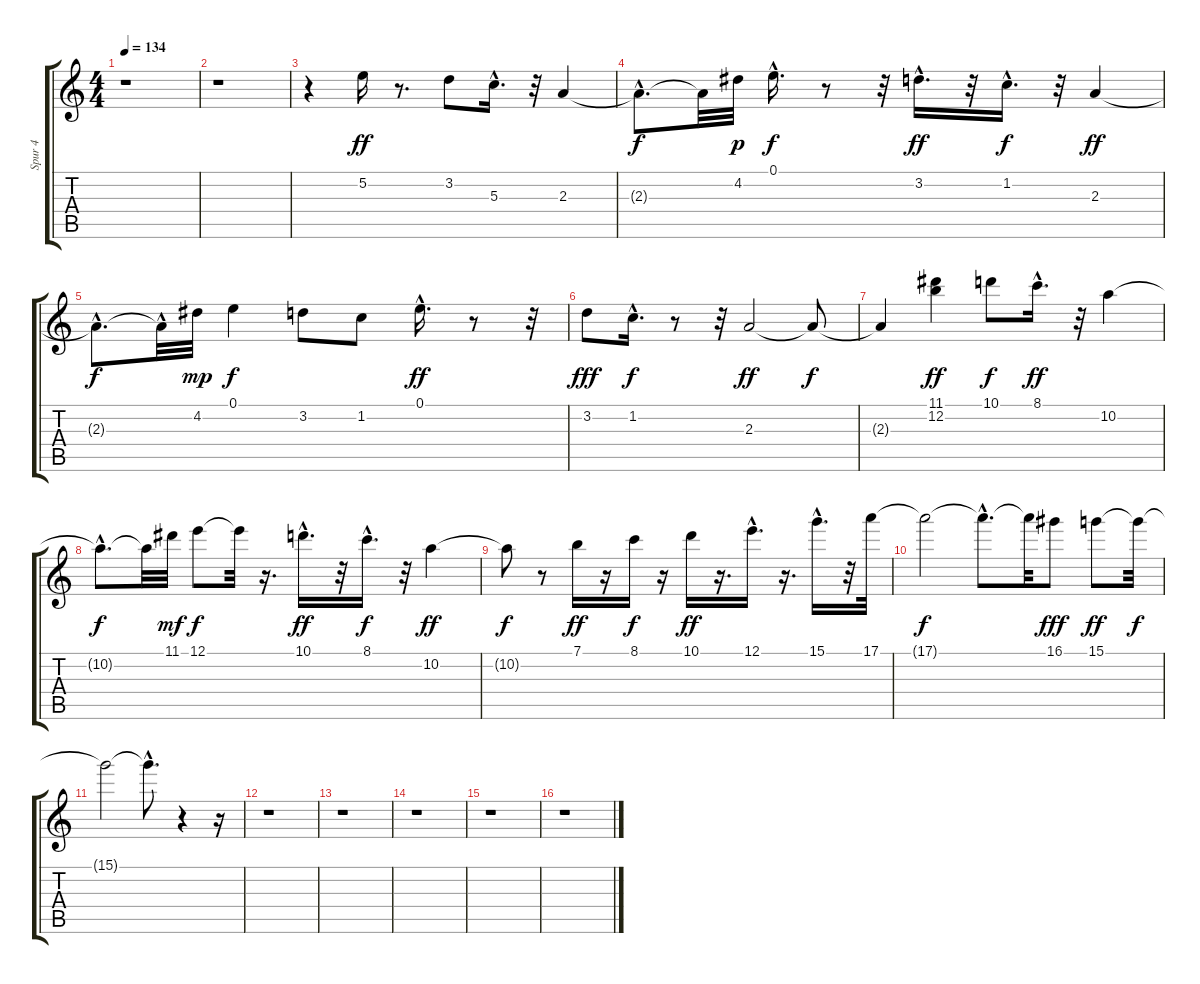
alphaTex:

\track ("Spur 4" "Spur 4") {instrument distortionguitar}
\staff {score tabs}
\tuning (E4 B3 G3 D3 A2 E2) {hide}
\ts (4 4)
\tempo 134
\clef g2
\ks c
r.1{dy ff instrument distortionguitar} |
r.1 |
r.4 5.2.16 r.8{d} 3.2.8 5.3{hac}.16{d} r.32 2.3.4 |
2.3{hac t}.8{d dy f} 2.3{t}.32 4.2.32{dy p} 0.1{hac}.16{d dy f} r.8 r.32 3.2{hac}.16{d dy ff} r.32 1.2{hac}.16{d dy f} r.32 2.3.4{dy ff} |
2.3{hac t}.8{d dy f} 2.3{hac t}.32 4.2.32{dy mp} 0.1.4{dy f} 3.2.8 1.2.8 0.1{hac}.16{d dy ff} r.8 r.32 |
3.2.8{dy fff} 1.2{hac}.16{d dy f} r.8 r.32 2.3.2{dy ff} 2.3{t}.8{dy f} |
2.3{t}.4 (11.1 12.2).4{dy ff} 10.1.8{dy f} 8.1{hac}.16{d dy ff} r.32 10.2.4 |
10.2{hac t}.8{d dy f} 10.2{t}.32 11.1.32{dy mf} 12.1.8{dy f} 12.1{t}.32 r.16{d} 10.1{hac}.16{d dy ff} r.32 8.1{hac}.16{d dy f} r.32 10.2.4{dy ff} |
10.2{t}.8{dy f} r.8 7.1.16{dy ff} r.16 8.1.16{dy f} r.16 10.1.16{dy ff} r.16{d} 12.1{hac}.16{d} r.16{d} 15.1{hac}.16{d} r.32 17.1.32 |
17.1{t}.2{dy f} 17.1{hac t}.8{d} 17.1{t}.32 16.1.8{dy fff} 15.1.8{dy ff} 15.1{t}.32{dy f} |
15.1{t}.2 15.1{hac t}.8{d} r.4 r.16 |
r.1 |
r.1 |
r.1 |
r.1 |
r.1
